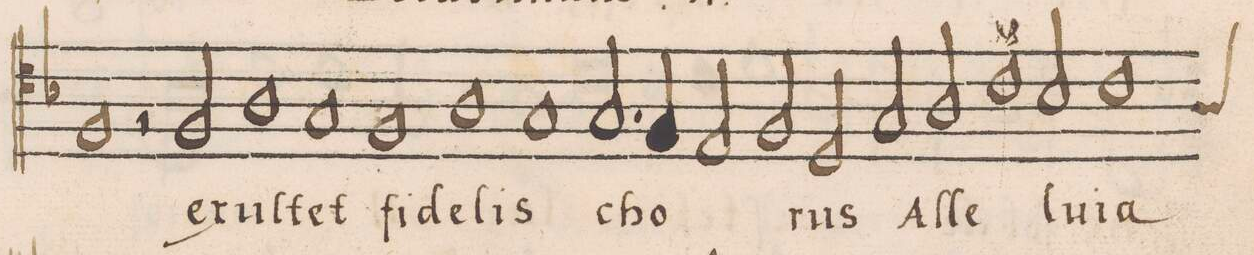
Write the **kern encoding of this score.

**kern	**text
*I"ALTVS	*
*clefC4	*
*k[b-]	*
*met(C)	*
*M2/1	*
1F	-dus
*	*Xij
2r	.
2F/	ex-
=8-	=8-
1A	-ul-
1G	-tet
=9-	=9-
1F	fi-
1A	-de-
=10-	=10-
1G	-lis
2.G/	cho-
4F/	.
=11-	=11-
2E/	.
2F/	.
2D/	-rus
2G/	Al-
=12-	=12-
2A/	-le-
1c	.
2B-/	-lu-
=13-	=13-
*custos:A	*
1c	-ia
*-	*-
